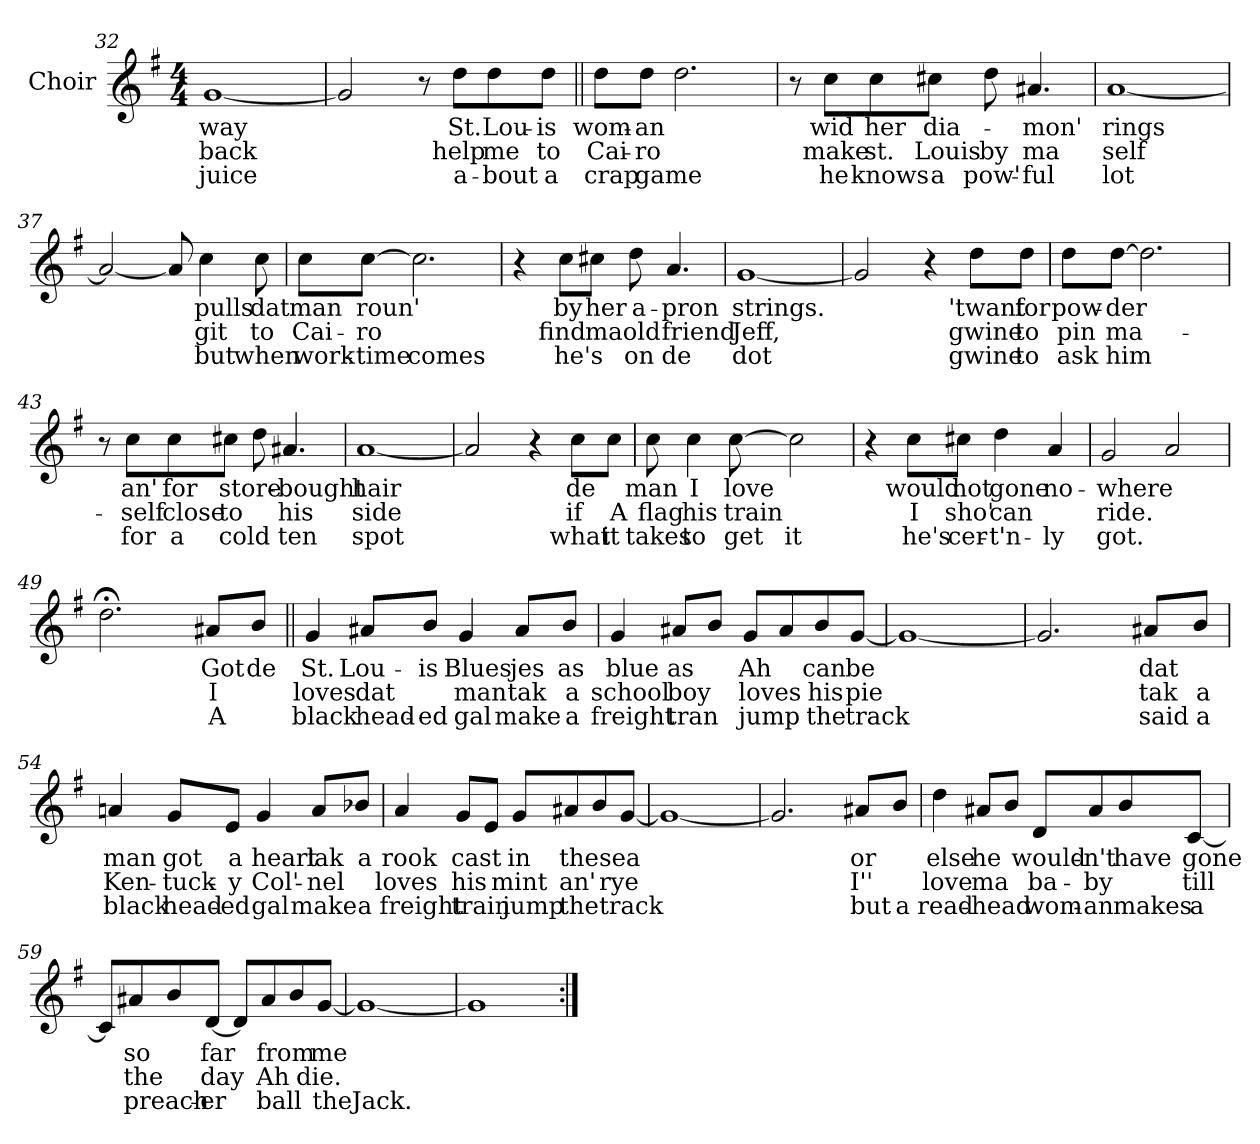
**kern	**text	**text	**text
*part1	*part1	*part1	*part1
*staff1	*staff1	*staff1	*staff1
*I"Choir	*	*	*
*I'Ch	*	*	*
*clefG2	*	*	*
*k[f#]	*	*	*
*G:	*	*	*
*M4/4	*	*	*
=32	=32	=32	=32
[1g	-way	back	juice
=33	=33	=33	=33
2g/]	.	.	.
8r	.	.	.
8dd\L	St.	help	a-
8dd\	Lou-	me	-bout
8dd\J	-is	to	a
!!LO:LB:g=z
=34||	=34||	=34||	=34||
8dd\L	wom-	Cai-	crap
8dd\J	-an	-ro	game
2.dd\	.	.	.
=35	=35	=35	=35
8r	.	.	.
8cc\L	wid	make	he
8cc\	her	st.	knows
8cc#X\J	dia-	Louis	a
8dd\	.	by	pow'-
4.a#X/	-mon'	ma	-ful
=36	=36	=36	=36
[1a	rings	self	lot
=37	=37	=37	=37
2a/_	.	.	.
8a/]	.	.	.
4cc\	pulls	git	but
8cc\	dat	to	when
!!LO:LB:g=z
=38	=38	=38	=38
8cc\L	man	Cai-	work-
[8cc\J	roun'	-ro	-time
2.cc\]	.	.	comes
=39	=39	=39	=39
4r	.	.	.
8cc\L	by	find	he's
8cc#X\J	her	ma	.
8dd\	a-	old	on
4.a/	-pron	friend	de
=40	=40	=40	=40
[1g	strings.	Jeff,	dot
=41	=41	=41	=41
2g/]	.	.	.
4r	.	.	.
8dd\L	'twant	gwine	gwine
8dd\J	for	to	to
!!LO:LB:g=z
=42	=42	=42	=42
8dd\L	pow-	pin	ask
[8dd\J	-der	ma-	him
2.dd\]	.	.	.
=43	=43	=43	=43
8r	.	.	.
8cc\L	an'	-self	for
8cc\	for	close	a
8cc#X\J	store-	to	cold
8dd\	.	.	.
4.a#X/	-bought	his	ten
=44	=44	=44	=44
[1a	hair	side	spot
=45	=45	=45	=45
2a/]	.	.	.
4r	.	.	.
8cc\L	de	if	what
8cc\J	.	A	it
!!LO:LB:g=z
=46	=46	=46	=46
8cc\	man	flag	takes
4cc\	I	his	to
[8cc\	love	train	get
2cc\]	.	.	it
=47	=47	=47	=47
4r	.	.	.
8cc\L	would	I	he's
8cc#X\J	not	sho'	cer-
4dd\	gone	can	-t'n-
4a/	no-	.	-ly
=48	=48	=48	=48
2g/	-where	ride.	got.
2a/	.	.	.
=49	=49	=49	=49
2.dd;<\	.	.	.
8a#X/L	Got	I	A
8b/J	de	.	.
!!LO:LB:g=z
=50||	=50||	=50||	=50||
4g/	St.	loves	black
8a#X/L	Lou-	dat	head-
8b/J	-is	.	-ed
4g/	Blues	man	gal
8a#/L	jes	tak	make
8b/J	as	a	a
=51	=51	=51	=51
4g/	blue	school	freight
8a#X/L	as	boy	tran
8b/J	.	.	.
8g/L	Ah	loves	jump
8a#/	.	.	.
8b/	can	his	the
[8g/J	be	pie	track
=52	=52	=52	=52
1g_	.	.	.
=53	=53	=53	=53
2.g/]	.	.	.
8a#X/L	dat	tak	said
8b/J	.	a	a
!!LO:PB:g=z
=54	=54	=54	=54
4an/	man	Ken-	black
8g/L	got	-tuck-	head-
8e/J	a	-y	-ed
4g/	heart	Col'-	gal
8a/L	lak	-nel	make
8b-X/J	a	.	a
=55	=55	=55	=55
4a/	rook	loves	freight
8g/L	cast	his	train
8e/J	.	.	.
8g/L	in	mint	jump
8a#X/	the	an'	the
8b/	.	.	.
[8g/J	sea	rye	track
=56	=56	=56	=56
1g_	.	.	.
=57	=57	=57	=57
2.g/]	.	.	.
8a#X/L	or	I''	but
8b/J	.	.	a
!!LO:LB:g=z
=58	=58	=58	=58
4dd\	else	love	read-
8a#X/L	he	ma	-head
8b/J	.	.	.
8d/L	would-	ba-	wom-
8a#/	-n't	-by	-an
8b/	have	.	makes
[8c/J	gone	till	a
=59	=59	=59	=59
8c/L]	.	.	.
8a#X/	so	the	preach-
8b/	.	.	.
[8d/J	far	day	-er
8d/L]	.	.	.
8a#/	from	Ah	ball
8b/	.	.	.
[8g/J	me	die.	the
=60	=60	=60	=60
1g_	.	.	Jack.
=61	=61	=61	=61
1g]	.	.	.
=:|!	=:|!	=:|!	=:|!
*-	*-	*-	*-
